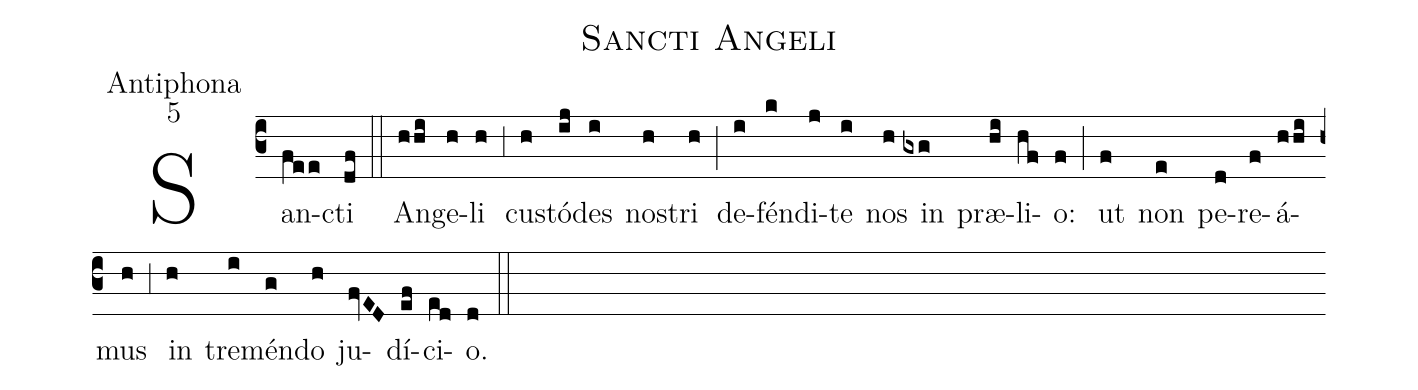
name:Sancti Angeli;
office-part:Antiphona;
mode:5;
%%
(c3) San(fee)cti(df) (::)
An(hhi)ge(h)li(h) (,3) cu(h)stó(ij)des(i) no(h)stri(h) (;) de(i)fén(k)di(j)te(i) nos(h) in(gxg) præ(hi)li(hf)o:(f) (;) ut(f) non(e) pe(d)re(f)á(hhi)mus(h) (,3) in(h) tre(i)mén(g)do(h) ju(fvED)dí(ef)ci(ed)o.(d) (::)
